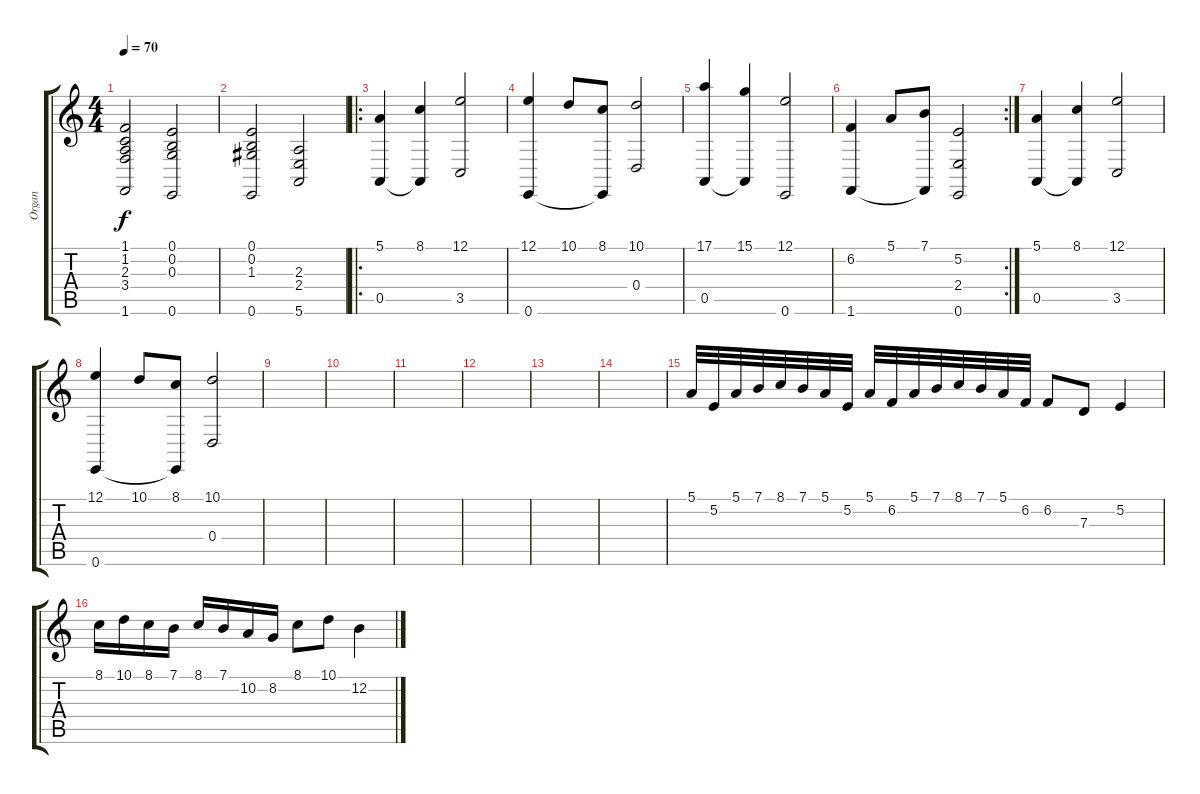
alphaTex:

\track ("Organ" "Organ") {instrument rockorgan}
\staff {score tabs}
\tuning (E4 B3 G3 D3 A2 E2) {hide}
\ts (4 4)
\tempo 70
\clef g2
\ks aminor
(1.1 1.2 2.3 3.4 1.6).2{dy f} (0.1 0.2 0.3 0.6).2 |
(0.1 0.2 1.3 0.6).2 (2.3 2.4 5.6).2 |
\ro
(5.1 0.5).4 (8.1 0.5{t}).4 (12.1 3.5).2 |
(12.1 0.6).4 10.1.8 (8.1 0.6{t}).8 (10.1 0.4).2 |
(17.1 0.5).4 (15.1 0.5{t}).4 (12.1 0.6).2 |
\rc 2
(6.2 1.6).4 5.1.8 (7.1 1.6{t}).8 (5.2 2.4 0.6).2 |
(5.1 0.5).4 (8.1 0.5{t}).4 (12.1 3.5).2 |
(12.1 0.6).4 10.1.8 (8.1 0.6{t}).8 (10.1 0.4).2 |
|
|
|
|
|
|
5.1.32 5.2.32 5.1.32 7.1.32 8.1.32 7.1.32 5.1.32 5.2.32 5.1.32 6.2.32 5.1.32 7.1.32 8.1.32 7.1.32 5.1.32 6.2.32 6.2.8 7.3.8 5.2.4 |
8.1.16 10.1.16 8.1.16 7.1.16 8.1.16 7.1.16 10.2.16 8.2.16 8.1.8 10.1.8 12.2.4
